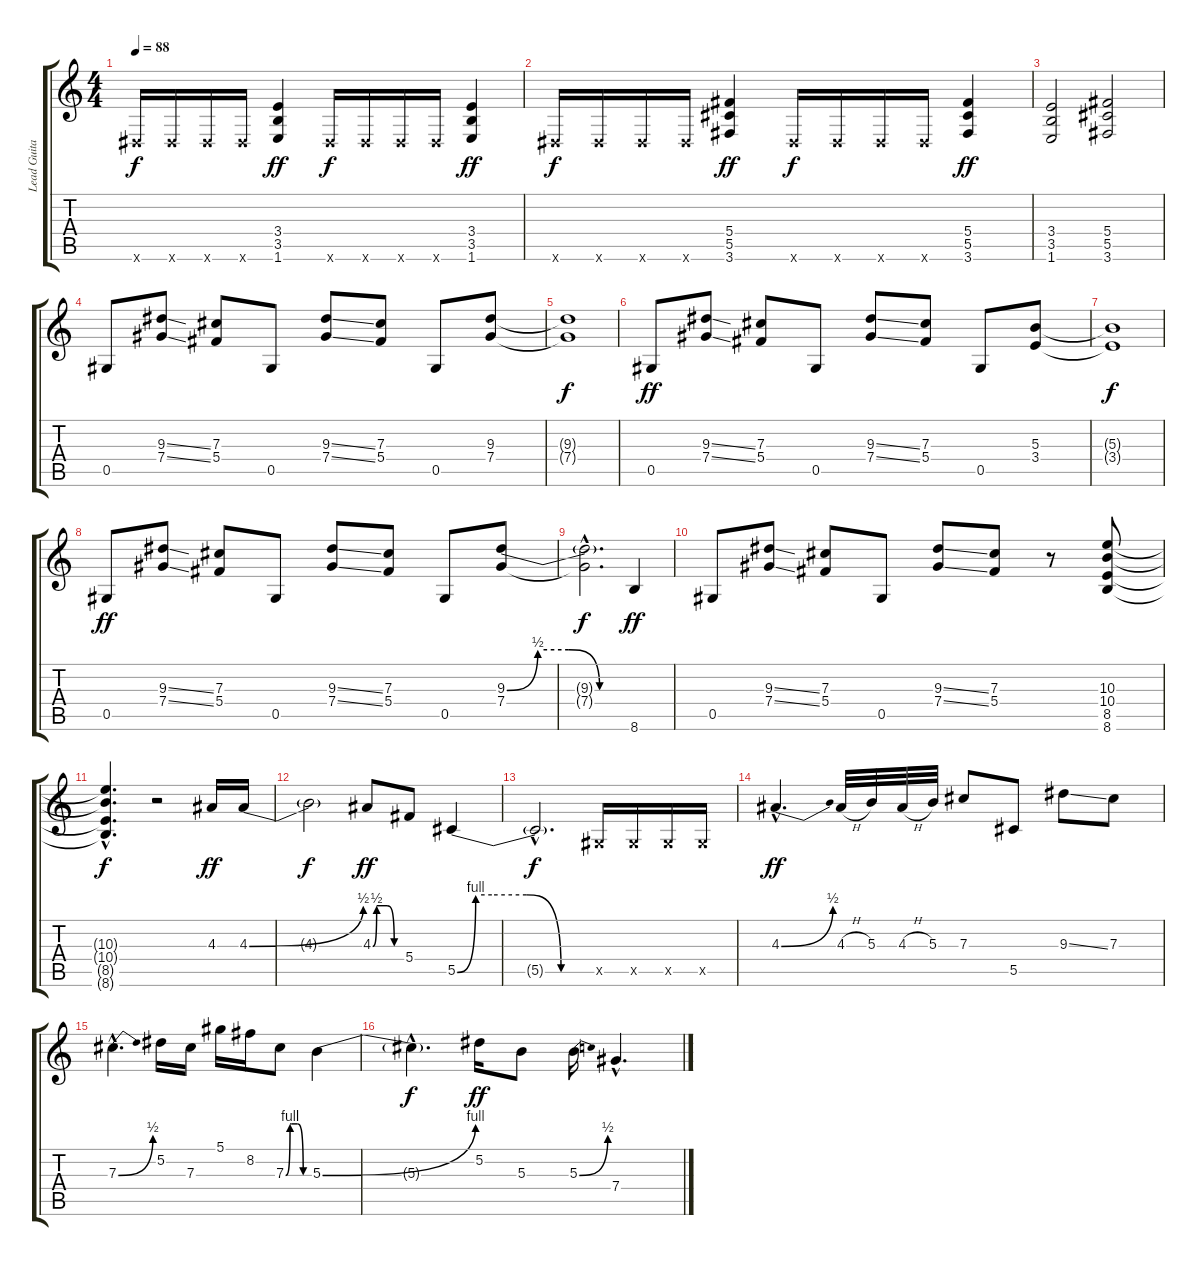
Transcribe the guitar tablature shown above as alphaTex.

\track ("Lead Guitar" "Lead Guita") {instrument distortionguitar}
\staff {score tabs}
\tuning (Eb4 Bb3 Gb3 Db3 Ab2 Eb2) {hide}
\ts (4 4)
\tempo 88
\clef g2
\ks c
0.6{x}.16{dy f} 0.6{x}.16 0.6{x}.16 0.6{x}.16 (3.4 3.5 1.6).4{dy ff} 0.6{x}.16{dy f} 0.6{x}.16 0.6{x}.16 0.6{x}.16 (3.4 3.5 1.6).4{dy ff} |
0.6{x}.16{dy f} 0.6{x}.16 0.6{x}.16 0.6{x}.16 (5.4 5.5 3.6).4{dy ff} 0.6{x}.16{dy f} 0.6{x}.16 0.6{x}.16 0.6{x}.16 (5.4 5.5 3.6).4{dy ff} |
(3.4 3.5 1.6).2 (5.4 5.5 3.6).2 |
0.5.8 (9.3{ss} 7.4{ss}).8 (7.3 5.4).8 0.5.8 (9.3{ss} 7.4{ss}).8 (7.3 5.4).8 0.5.8 (9.3 7.4).8 |
(9.3{t} 7.4{t}).1{dy f} |
0.5.8{dy ff} (9.3{ss} 7.4{ss}).8 (7.3 5.4).8 0.5.8 (9.3{ss} 7.4{ss}).8 (7.3 5.4).8 0.5.8 (5.3 3.4).8 |
(5.3{t} 3.4{t}).1{dy f} |
0.5.8{dy ff} (9.3{ss} 7.4{ss}).8 (7.3 5.4).8 0.5.8 (9.3{ss} 7.4{ss}).8 (7.3 5.4).8 0.5.8 (9.3{be (custom 0 0 15 2 30 2 45 0 60 0)} 7.4).8 |
(9.3{hac t} 7.4{hac t}).2{d dy f} 8.6.4{dy ff} |
0.5.8 (9.3{ss} 7.4{ss}).8 (7.3 5.4).8 0.5.8 (9.3{ss} 7.4{ss}).8 (7.3 5.4).8 r.8 (10.3 10.4 8.5 8.6).8 |
(10.3{hac t} 10.4{hac t} 8.5{hac t} 8.6{hac t}).4{d dy f} r.2 4.3.16{dy ff} 4.3{be (bend 0 0 60 2)}.16 |
4.3{t}.2{dy f} 4.3{be (custom 0 0 8 2 15 2 30 2 45 0 60 0)}.8{dy ff} 5.4.8 5.5{be (custom 0 0 8 4 15 4 30 4 45 0 60 0)}.4 |
5.5{hac t}.2{d dy f} 0.5{x}.16 0.5{x}.16 0.5{x}.16 0.5{x}.16 |
4.3{be (bend 0 0 60 2) hac}.4{d dy ff} 4.3{h}.32 5.3.32 4.3{h}.32 5.3.32 7.3.8 5.5.8 9.3{ss}.8 7.3.8 |
7.3{be (bend 0 0 60 2) hac}.4{d} 5.2.16 7.3.16 5.1.16 8.2.16 7.3{be (custom 0 0 11 4 15 4 30 4 45 0 60 0)}.8 5.3{be (bend 0 0 60 4)}.4 |
5.3{hac t}.4{d dy f} 5.2.16{dy ff} 5.3.8 5.3{be (bend 0 0 60 2)}.16 7.4{hac}.4{d}
